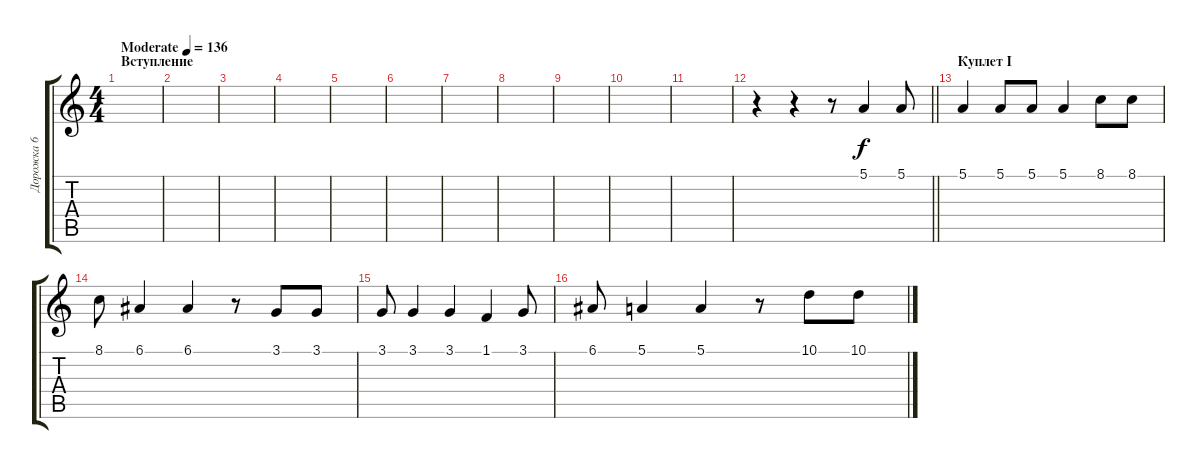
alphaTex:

\track ("Дорожка 6" "Дорожка 6") {instrument lead1square}
\staff {score tabs}
\tuning (E4 B3 G3 D3 A2 E2) {hide}
\ts (4 4)
\section ("" "Вступление")
\tempo (136 "Moderate")
\clef g2
\ks c
|
|
|
|
|
|
|
|
|
|
|
\barLineRight lightlight
r.4 r.4 r.8 5.1.4 5.1.8 |
\section ("" "Куплет I")
5.1.4 5.1.8 5.1.8 5.1.4 8.1.8 8.1.8 |
8.1.8 6.1.4 6.1.4 r.8 3.1.8 3.1.8 |
3.1.8 3.1.4 3.1.4 1.1.4 3.1.8 |
6.1.8 5.1.4 5.1.4 r.8 10.1.8 10.1.8
